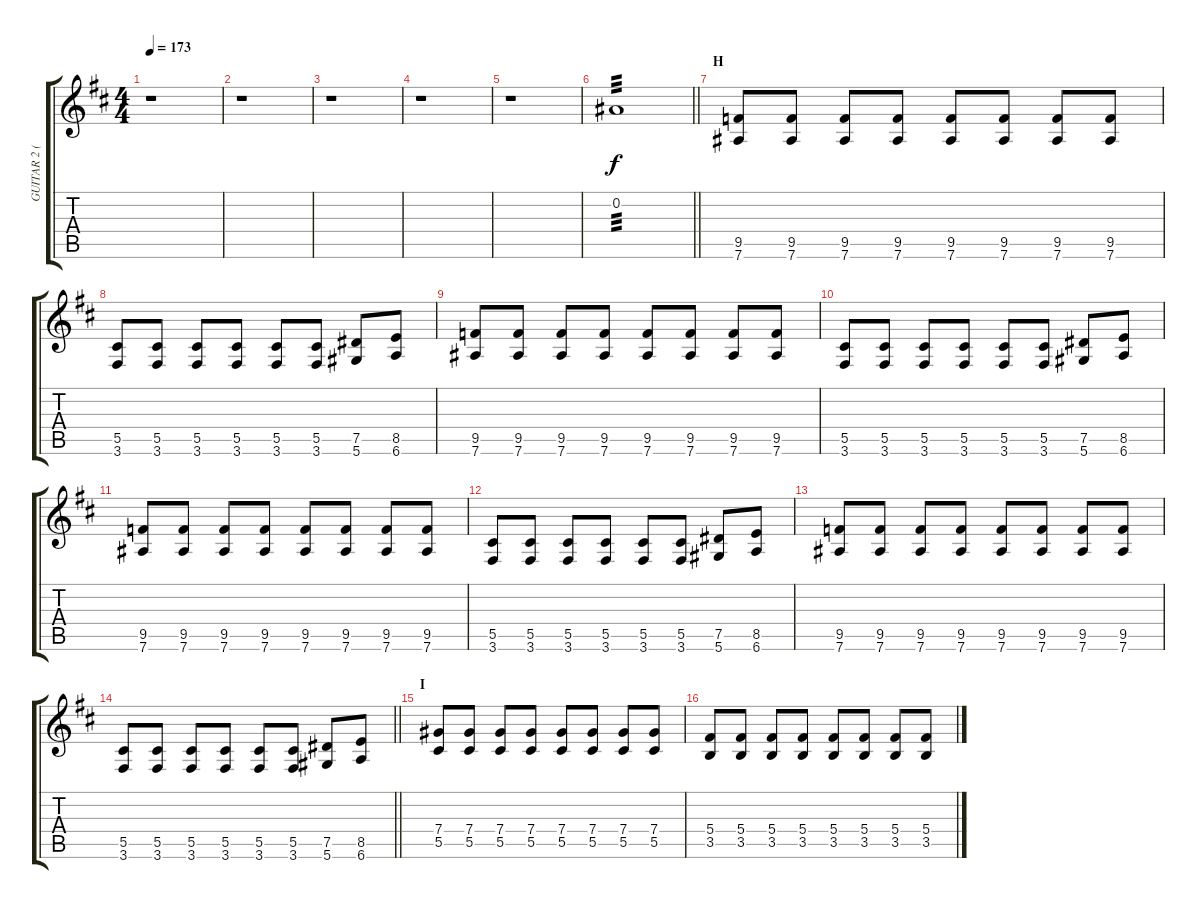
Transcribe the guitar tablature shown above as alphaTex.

\track ("GUITAR 2 (LEFT)" "GUITAR 2 (") {instrument distortionguitar}
\staff {score tabs}
\tuning (Eb4 Bb3 Gb3 Db3 Ab2 Eb2) {hide}
\ts (4 4)
\tempo 173
\clef g2
\ks bminor
r.1{dy f} |
r.1 |
r.1 |
r.1 |
r.1 |
\barLineRight lightlight
0.2.1{tp 3} |
\section ("" "H")
(9.5 7.6).8 (9.5 7.6).8 (9.5 7.6).8 (9.5 7.6).8 (9.5 7.6).8 (9.5 7.6).8 (9.5 7.6).8 (9.5 7.6).8 |
(5.5 3.6).8 (5.5 3.6).8 (5.5 3.6).8 (5.5 3.6).8 (5.5 3.6).8 (5.5 3.6).8 (7.5 5.6).8 (8.5 6.6).8 |
(9.5 7.6).8 (9.5 7.6).8 (9.5 7.6).8 (9.5 7.6).8 (9.5 7.6).8 (9.5 7.6).8 (9.5 7.6).8 (9.5 7.6).8 |
(5.5 3.6).8 (5.5 3.6).8 (5.5 3.6).8 (5.5 3.6).8 (5.5 3.6).8 (5.5 3.6).8 (7.5 5.6).8 (8.5 6.6).8 |
(9.5 7.6).8 (9.5 7.6).8 (9.5 7.6).8 (9.5 7.6).8 (9.5 7.6).8 (9.5 7.6).8 (9.5 7.6).8 (9.5 7.6).8 |
(5.5 3.6).8 (5.5 3.6).8 (5.5 3.6).8 (5.5 3.6).8 (5.5 3.6).8 (5.5 3.6).8 (7.5 5.6).8 (8.5 6.6).8 |
(9.5 7.6).8 (9.5 7.6).8 (9.5 7.6).8 (9.5 7.6).8 (9.5 7.6).8 (9.5 7.6).8 (9.5 7.6).8 (9.5 7.6).8 |
\barLineRight lightlight
(5.5 3.6).8 (5.5 3.6).8 (5.5 3.6).8 (5.5 3.6).8 (5.5 3.6).8 (5.5 3.6).8 (7.5 5.6).8 (8.5 6.6).8 |
\section ("" "I")
(7.4 5.5).8 (7.4 5.5).8 (7.4 5.5).8 (7.4 5.5).8 (7.4 5.5).8 (7.4 5.5).8 (7.4 5.5).8 (7.4 5.5).8 |
(5.4 3.5).8 (5.4 3.5).8 (5.4 3.5).8 (5.4 3.5).8 (5.4 3.5).8 (5.4 3.5).8 (5.4 3.5).8 (5.4 3.5).8
